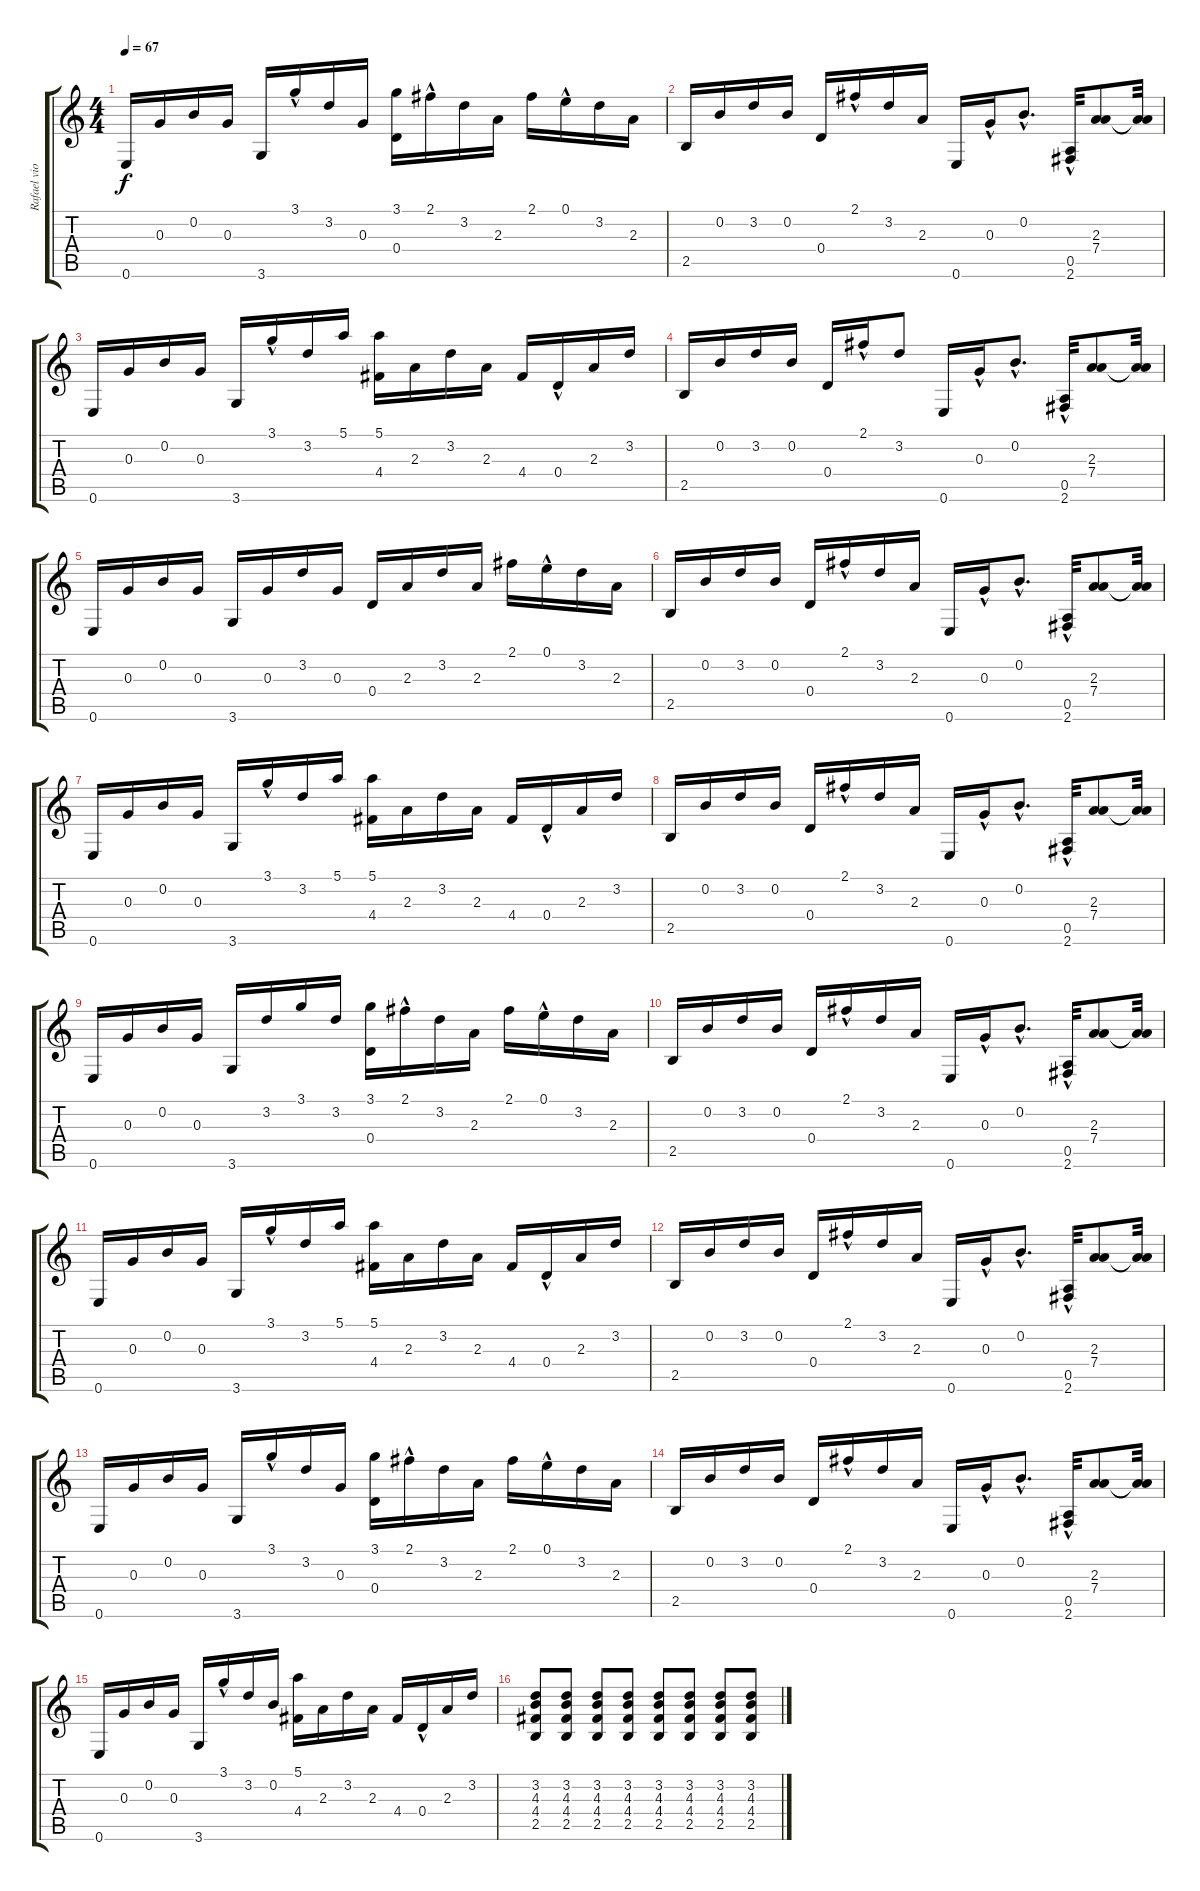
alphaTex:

\track ("Rafael violão" "Rafael vio") {instrument acousticguitarnylon}
\staff {score tabs}
\tuning (E4 B3 G3 D3 A2 E2) {hide}
\ts (4 4)
\tempo 67
\clef g2
\ks c
0.6.16{dy f instrument acousticguitarnylon} 0.3.16 0.2.16 0.3.16 3.6.16 3.1{hac}.16 3.2.16 0.3.16 (3.1 0.4).16 2.1{hac}.16 3.2.16 2.3.16 2.1.16 0.1{hac}.16 3.2.16 2.3.16 |
2.5.16 0.2.16 3.2.16 0.2.16 0.4.16 2.1{hac}.16 3.2.16 2.3.16 0.6.16 0.3{hac}.16 0.2{hac}.8{d} (0.5{hac} 2.6{hac}).32 (2.3 7.4).8 (2.3{t} 7.4{t}).32 |
0.6.16 0.3.16 0.2.16 0.3.16 3.6.16 3.1{hac}.16 3.2.16 5.1.16 (5.1 4.4).16 2.3.16 3.2.16 2.3.16 4.4.16 0.4{hac}.16 2.3.16 3.2.16 |
2.5.16 0.2.16 3.2.16 0.2.16 0.4.16 2.1{hac}.16 3.2.8 0.6.16 0.3{hac}.16 0.2{hac}.8{d} (0.5{hac} 2.6{hac}).32 (2.3 7.4).8 (2.3{t} 7.4{t}).32 |
0.6.16 0.3.16 0.2.16 0.3.16 3.6.16 0.3.16 3.2.16 0.3.16 0.4.16 2.3.16 3.2.16 2.3.16 2.1.16 0.1{hac}.16 3.2.16 2.3.16 |
2.5.16 0.2.16 3.2.16 0.2.16 0.4.16 2.1{hac}.16 3.2.16 2.3.16 0.6.16 0.3{hac}.16 0.2{hac}.8{d} (0.5{hac} 2.6{hac}).32 (2.3 7.4).8 (2.3{t} 7.4{t}).32 |
0.6.16 0.3.16 0.2.16 0.3.16 3.6.16 3.1{hac}.16 3.2.16 5.1.16 (5.1 4.4).16 2.3.16 3.2.16 2.3.16 4.4.16 0.4{hac}.16 2.3.16 3.2.16 |
2.5.16 0.2.16 3.2.16 0.2.16 0.4.16 2.1{hac}.16 3.2.16 2.3.16 0.6.16 0.3{hac}.16 0.2{hac}.8{d} (0.5{hac} 2.6{hac}).32 (2.3 7.4).8 (2.3{t} 7.4{t}).32 |
0.6.16 0.3.16 0.2.16 0.3.16 3.6.16 3.2.16 3.1.16 3.2.16 (3.1 0.4).16 2.1{hac}.16 3.2.16 2.3.16 2.1.16 0.1{hac}.16 3.2.16 2.3.16 |
2.5.16 0.2.16 3.2.16 0.2.16 0.4.16 2.1{hac}.16 3.2.16 2.3.16 0.6.16 0.3{hac}.16 0.2{hac}.8{d} (0.5{hac} 2.6{hac}).32 (2.3 7.4).8 (2.3{t} 7.4{t}).32 |
0.6.16 0.3.16 0.2.16 0.3.16 3.6.16 3.1{hac}.16 3.2.16 5.1.16 (5.1 4.4).16 2.3.16 3.2.16 2.3.16 4.4.16 0.4{hac}.16 2.3.16 3.2.16 |
2.5.16 0.2.16 3.2.16 0.2.16 0.4.16 2.1{hac}.16 3.2.16 2.3.16 0.6.16 0.3{hac}.16 0.2{hac}.8{d} (0.5{hac} 2.6{hac}).32 (2.3 7.4).8 (2.3{t} 7.4{t}).32 |
0.6.16 0.3.16 0.2.16 0.3.16 3.6.16 3.1{hac}.16 3.2.16 0.3.16 (3.1 0.4).16 2.1{hac}.16 3.2.16 2.3.16 2.1.16 0.1{hac}.16 3.2.16 2.3.16 |
2.5.16 0.2.16 3.2.16 0.2.16 0.4.16 2.1{hac}.16 3.2.16 2.3.16 0.6.16 0.3{hac}.16 0.2{hac}.8{d} (0.5{hac} 2.6{hac}).32 (2.3 7.4).8 (2.3{t} 7.4{t}).32 |
0.6.16 0.3.16 0.2.16 0.3.16 3.6.16 3.1{hac}.16 3.2.16 0.2.16 (5.1 4.4).16 2.3.16 3.2.16 2.3.16 4.4.16 0.4{hac}.16 2.3.16 3.2.16 |
(3.2 4.3 4.4 2.5).8 (3.2 4.3 4.4 2.5).8 (3.2 4.3 4.4 2.5).8 (3.2 4.3 4.4 2.5).8 (3.2 4.3 4.4 2.5).8 (3.2 4.3 4.4 2.5).8 (3.2 4.3 4.4 2.5).8 (3.2 4.3 4.4 2.5).8
